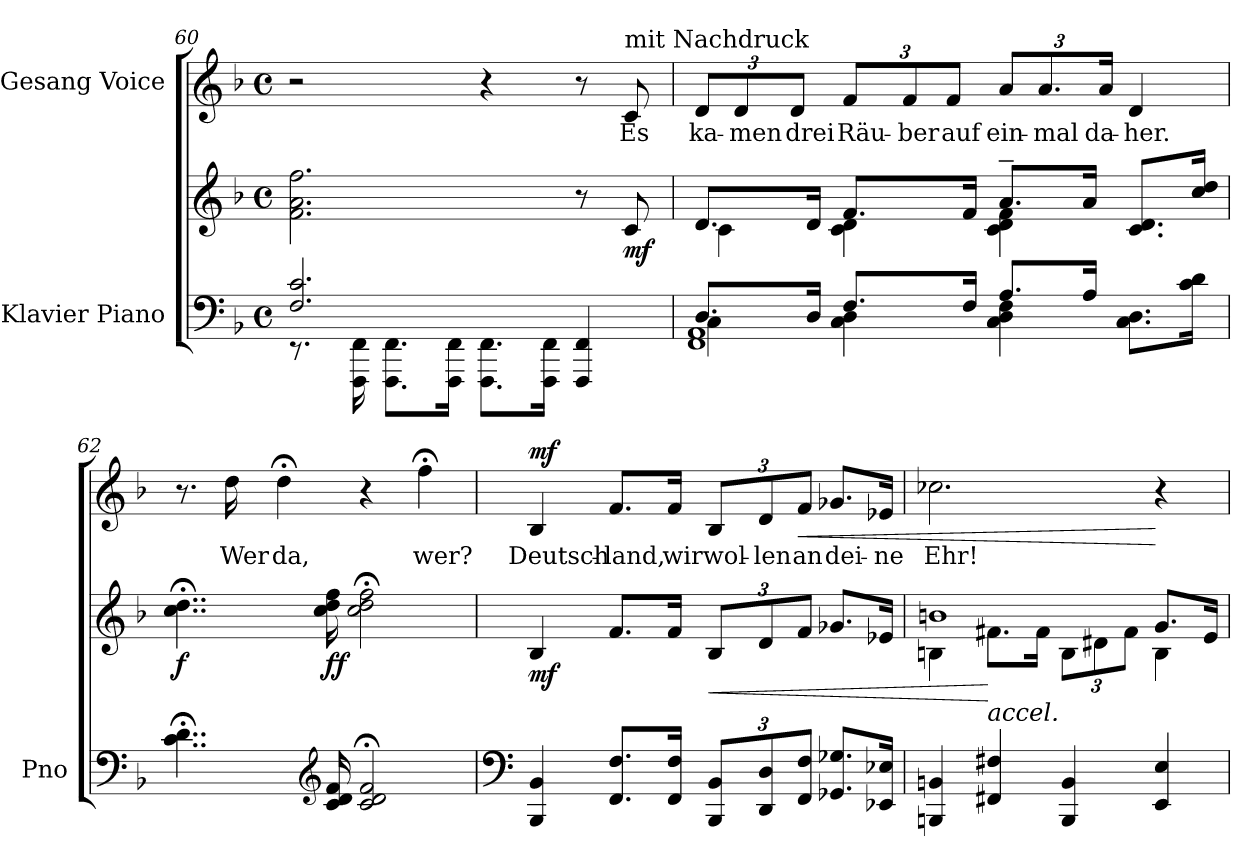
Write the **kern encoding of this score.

**kern	**kern	**dynam	**kern	**text	**dynam
*part2	*part2	*part2	*part1	*part1	*part1
*staff3	*staff2	*staff2/3	*staff1	*staff1	*staff1
*I"Klavier Piano	*	*	*I"Gesang Voice	*	*
*I'Pno	*	*	*	*	*
*clefF4	*clefG2	*	*clefG2	*	*
*k[b-]	*k[b-]	*	*k[b-]	*	*
*M4/4	*M4/4	*	*M4/4	*	*
*met(c)	*met(c)	*	*met(c)	*	*
=60	=60	=60	=60	=60	=60
*^	*	*	*	*	*
2.F/ 2.c/	8.r	2.f\ 2.a\ 2.ff\	.	2r	.	.
.	16FFF\ 16FF\	.	.	.	.	.
.	8.FFF\ 8.FF\L	.	.	.	.	.
.	16FFF\ 16FF\Jk	.	.	.	.	.
.	8.FFF\ 8.FF\L	.	.	4r	.	.
.	16FFF\ 16FF\Jk	.	.	.	.	.
4FFF/ 4FF/	4ryy	8r	.	8r	.	.
!	!	!	!	!LO:TX:a:t=mit Nachdruck	!	!
!	!	!	!LO:DY:b	!	!	!
.	.	8c/	mf	8c/	Es	.
=61	=61	=61	=61	=61	=61	=61
*	*^	*^	*	*	*	*
8.D/L	4C\	1FF 1AA	8.d/L	4c\	.	12d/L	ka-	.
.	.	.	.	.	.	12d/	-men	.
.	.	.	.	.	.	12d/J	drei	.
16D/Jk	.	.	16d/Jk	.	.	.	.	.
8.F/L	4C\ 4D\	.	8.f/L	4c\ 4d\	.	12f/L	Räu-	.
.	.	.	.	.	.	12f/	-ber	.
.	.	.	.	.	.	12f/J	auf	.
16F/Jk	.	.	16f/Jk	.	.	.	.	.
8.A/L	4C\ 4D\ 4F\	.	8.a~/L	4c\ 4d\ 4f\	.	12a/L	ein-	.
.	.	.	.	.	.	12.a/	-mal	.
16A/Jk	.	.	16a/Jk	.	.	.	.	.
.	.	.	.	.	.	24a/Jk	da-	.
8.C\ 8.D\L	4ryy	.	8.c/ 8.d/L	4ryy	.	4d/	-her.	.
16c\ 16d\Jk	.	.	16cc/ 16dd/Jk	.	.	.	.	.
*v	*v	*v	*	*	*	*	*	*
*	*v	*v	*	*	*	*
=62	=62	=62	=62	=62	=62
!	!	!LO:DY:b	!	!	!
4..c\;< 4..d\;<	4..cc\;< 4..dd\;<	f	8.r	.	.
.	.	.	16dd\	Wer	.
.	.	.	4dd;<\	da,	.
*clefG2	*	*	*	*	*
!	!	!LO:DY:b	!	!	!
16c/ 16d/ 16f/	16cc\ 16dd\ 16ff\	ff	.	.	.
2c/;< 2d/;< 2f/;<	2cc\;< 2dd\;< 2ff\;<	.	4r	.	.
.	.	.	4ff;<\	wer?	.
=63	=63	=63	=63	=63	=63
*clefF4	*	*	*	*	*
!	!	!LO:DY:b	!	!	!LO:DY:a
4BBB-/ 4BB-/	4B-/	mf	4B-/	Deutsch-	mf
8.FF/ 8.F/L	8.f/L	.	8.f/L	-land,	.
16FF/ 16F/Jk	16f/Jk	.	16f/Jk	wir	.
!	!	!LO:HP:b	!	!	!
12BBB-/ 12BB-/L	12B-/L	<	12B-/L	wol-	.
12DD/ 12D/	12d/	.	12d/	-len	.
!	!	!	!	!	!LO:HP:b
12FF/ 12F/J	12f/J	.	12f/J	an	<
8.GG-X/ 8.G-X/L	8.g-X/L	.	8.g-X/L	dei-	.
16EE-X/ 16E-X/Jk	16e-X/Jk	.	16e-X/Jk	-ne	.
=64	=64	=64	=64	=64	=64
*	*^	*	*	*	*
*	*	*^	*	*	*	*
4BBBn/ 4BBn/	1bn	2.ryy	4Bn\	.	2.cc-X\	Ehr!	.
!LO:TX:i:t=accel.	!	!	!	!	!	!	!
4FF#X/ 4F#X/	.	.	8.f#X\L	[	.	.	.
.	.	.	16f#\Jk	.	.	.	.
*	*	*	*Xbrackettup	*	*	*	*
4BBB/ 4BB/	.	.	12B\L	.	.	.	.
.	.	.	12d#X\	.	.	.	.
.	.	.	12f#\J	.	.	.	.
4EE/ 4E/	.	8.g/L	4B\	.	4r	.	[
.	.	16e/Jk	.	.	.	.	.
*	*v	*v	*v	*	*	*	*
=	=	=	=	=	=
*-	*-	*-	*-	*-	*-
